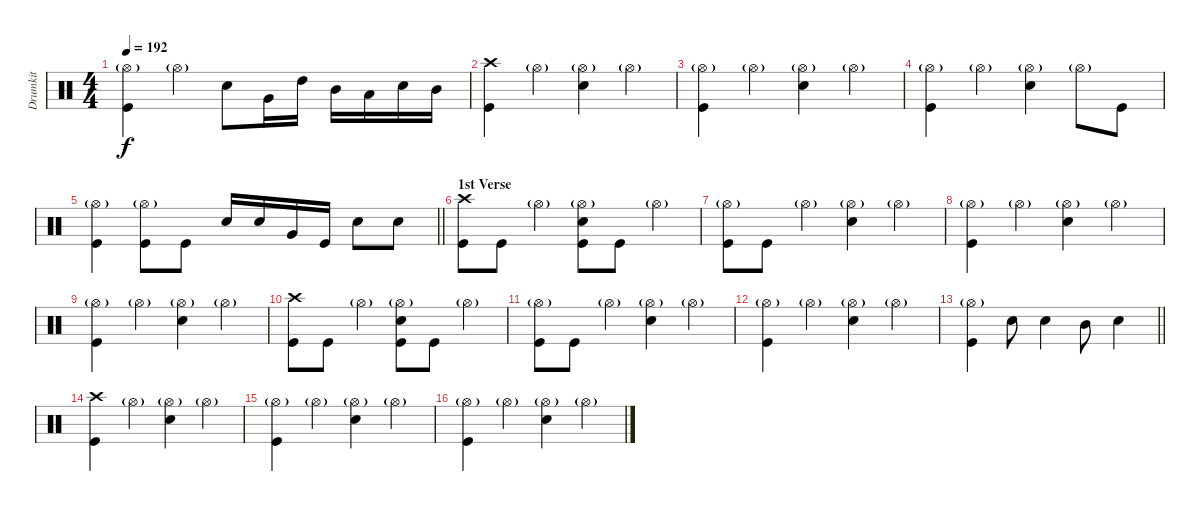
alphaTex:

\track ("Drumkit" "Drumkit") {instrument percussion}
\staff {score}
\articulation defaults
\ts (4 4)
\tempo 192
\clef neutral
\ks c
("Hi-Hat (open)"{g} "Kick (hit)").4{dy f} "Hi-Hat (open)"{g}.4 "Snare (hit) 2".8 "Very Low Tom (hit)".16 "High Tom (hit)".16 "Mid Tom (hit)".16 "Low Tom (hit)".16 "Snare (hit) 2".16 "Mid Tom (hit)".16 |
("Crash high (hit)" "Kick (hit)").4 "Hi-Hat (open)"{g}.4 ("Hi-Hat (open)"{g} "Snare (hit) 2").4 "Hi-Hat (open)"{g}.4 |
("Hi-Hat (open)"{g} "Kick (hit)").4 "Hi-Hat (open)"{g}.4 ("Hi-Hat (open)"{g} "Snare (hit) 2").4 "Hi-Hat (open)"{g}.4 |
("Hi-Hat (open)"{g} "Kick (hit)").4 "Hi-Hat (open)"{g}.4 ("Hi-Hat (open)"{g} "Snare (hit) 2").4 "Hi-Hat (open)"{g}.8 "Kick (hit)".8 |
\barLineRight lightlight
("Hi-Hat (open)"{g} "Kick (hit)").4 ("Hi-Hat (open)"{g} "Kick (hit)").8 "Kick (hit)".8 "Snare (hit) 2".16 "Snare (hit) 2".16 "Very Low Tom (hit)".16 "Kick (hit)".16 "Snare (hit) 2".8 "Snare (hit) 2".8 |
\section ("" "1st Verse")
("Crash high (hit)" "Kick (hit)").8 "Kick (hit)".8 "Hi-Hat (open)"{g}.4 ("Hi-Hat (open)"{g} "Snare (hit) 2" "Kick (hit)").8 "Kick (hit)".8 "Hi-Hat (open)"{g}.4 |
("Hi-Hat (open)"{g} "Kick (hit)").8 "Kick (hit)".8 "Hi-Hat (open)"{g}.4 ("Hi-Hat (open)"{g} "Snare (hit) 2").4 "Hi-Hat (open)"{g}.4 |
("Hi-Hat (open)"{g} "Kick (hit)").4 "Hi-Hat (open)"{g}.4 ("Hi-Hat (open)"{g} "Snare (hit) 2").4 "Hi-Hat (open)"{g}.4 |
("Hi-Hat (open)"{g} "Kick (hit)").4 "Hi-Hat (open)"{g}.4 ("Hi-Hat (open)"{g} "Snare (hit) 2").4 "Hi-Hat (open)"{g}.4 |
("Crash high (hit)" "Kick (hit)").8 "Kick (hit)".8 "Hi-Hat (open)"{g}.4 ("Hi-Hat (open)"{g} "Snare (hit) 2" "Kick (hit)").8 "Kick (hit)".8 "Hi-Hat (open)"{g}.4 |
("Hi-Hat (open)"{g} "Kick (hit)").8 "Kick (hit)".8 "Hi-Hat (open)"{g}.4 ("Hi-Hat (open)"{g} "Snare (hit) 2").4 "Hi-Hat (open)"{g}.4 |
("Hi-Hat (open)"{g} "Kick (hit)").4 "Hi-Hat (open)"{g}.4 ("Hi-Hat (open)"{g} "Snare (hit) 2").4 "Hi-Hat (open)"{g}.4 |
\barLineRight lightlight
("Hi-Hat (open)"{g} "Kick (hit)").4 "Snare (hit) 2".8 "Snare (hit) 2".4 "Mid Tom (hit)".8 "Snare (hit) 2".4 |
("Crash high (hit)" "Kick (hit)").4 "Hi-Hat (open)"{g}.4 ("Hi-Hat (open)"{g} "Snare (hit) 2").4 "Hi-Hat (open)"{g}.4 |
("Hi-Hat (open)"{g} "Kick (hit)").4 "Hi-Hat (open)"{g}.4 ("Hi-Hat (open)"{g} "Snare (hit) 2").4 "Hi-Hat (open)"{g}.4 |
("Hi-Hat (open)"{g} "Kick (hit)").4 "Hi-Hat (open)"{g}.4 ("Hi-Hat (open)"{g} "Snare (hit) 2").4 "Hi-Hat (open)"{g}.4
